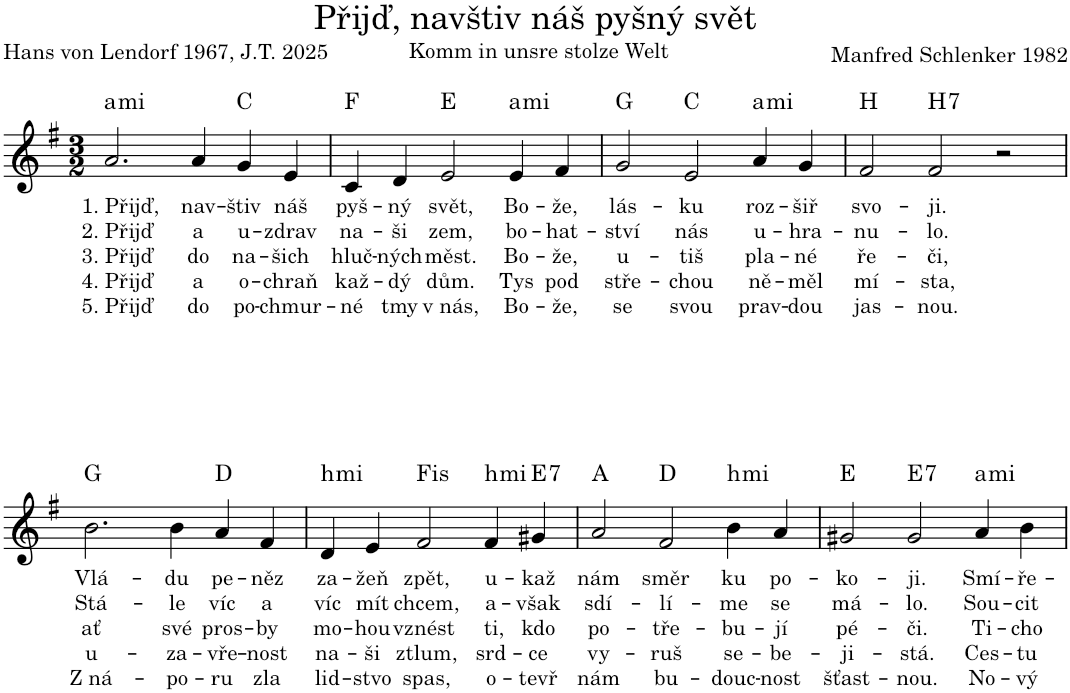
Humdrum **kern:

**kern	**text	**text	**text	**text	**text	**harte
*part1	*part1	*part1	*part1	*part1	*part1	*part1
*staff1	*staff1	*staff1	*staff1	*staff1	*staff1	*
*I"Zpěv	*	*	*	*	*	*
*clefG2	*	*	*	*	*	*
*k[f#]	*	*	*	*	*	*
*M3/2	*	*	*	*	*	*
=1	=1	=1	=1	=1	=1	=1
!	!LO:LY:b	!LO:LY:b	!LO:LY:b	!LO:LY:b	!LO:LY:b	!LO:H:kt=mi
2.a/	1. Přijď,	2. Přijď	3. Přijď	4. Přijď	5. Přijď	A:min
!	!LO:LY:b	!LO:LY:b	!LO:LY:b	!LO:LY:b	!LO:LY:b	!
4a/	nav-	a	do	a	do	.
!	!LO:LY:b	!LO:LY:b	!LO:LY:b	!LO:LY:b	!LO:LY:b	!
4g/	-štiv	u-	na-	o-	po-	C:maj
!	!LO:LY:b	!LO:LY:b	!LO:LY:b	!LO:LY:b	!LO:LY:b	!
4e/	náš	-zdrav	-šich	-chraň	-chmur-	.
=2	=2	=2	=2	=2	=2	=2
!	!LO:LY:b	!LO:LY:b	!LO:LY:b	!LO:LY:b	!LO:LY:b	!
4c/	pyš-	na-	hluč-	kaž-	-né	F:maj
!	!LO:LY:b	!LO:LY:b	!LO:LY:b	!LO:LY:b	!LO:LY:b	!
4d/	-ný	-ši	-ných	-dý	tmy	.
!	!LO:LY:b	!LO:LY:b	!LO:LY:b	!LO:LY:b	!LO:LY:b	!
2e/	svět,	zem,	měst.	dům.	v nás,	E:maj
!	!LO:LY:b	!LO:LY:b	!LO:LY:b	!LO:LY:b	!LO:LY:b	!LO:H:kt=mi
4e/	Bo-	bo-	Bo-	Tys	Bo-	A:min
!	!LO:LY:b	!LO:LY:b	!LO:LY:b	!LO:LY:b	!LO:LY:b	!
4f#/	-že,	-hat-	-že,	pod	-že,	.
=3	=3	=3	=3	=3	=3	=3
!	!LO:LY:b	!LO:LY:b	!LO:LY:b	!LO:LY:b	!LO:LY:b	!
2g/	lás-	-ství	u-	stře-	se	G:maj
!	!LO:LY:b	!LO:LY:b	!LO:LY:b	!LO:LY:b	!LO:LY:b	!
2e/	-ku	nás	-tiš	-chou	svou	C:maj
!	!LO:LY:b	!LO:LY:b	!LO:LY:b	!LO:LY:b	!LO:LY:b	!LO:H:kt=mi
4a/	roz-	u-	pla-	ně-	prav-	A:min
!	!LO:LY:b	!LO:LY:b	!LO:LY:b	!LO:LY:b	!LO:LY:b	!
4g/	-šiř	-hra-	-né	-měl	-dou	.
=4	=4	=4	=4	=4	=4	=4
!	!LO:LY:b	!LO:LY:b	!LO:LY:b	!LO:LY:b	!LO:LY:b	!
2f#/	svo-	-nu-	ře-	mí-	jas-	B:maj
!	!LO:LY:b	!LO:LY:b	!LO:LY:b	!LO:LY:b	!LO:LY:b	!LO:H:kt=7
2f#/	-ji.	-lo.	-či,	-sta,	-nou.	B:7
2r	.	.	.	.	.	.
!!LO:LB:g=z
=5	=5	=5	=5	=5	=5	=5
!	!LO:LY:b	!LO:LY:b	!LO:LY:b	!LO:LY:b	!LO:LY:b	!
2.b\	Vlá-	Stá-	ať	u-	Z ná-	G:maj
!	!LO:LY:b	!LO:LY:b	!LO:LY:b	!LO:LY:b	!LO:LY:b	!
4b\	-du	-le	své	-za-	-po-	.
!	!LO:LY:b	!LO:LY:b	!LO:LY:b	!LO:LY:b	!LO:LY:b	!
4a/	pe-	víc	pros-	-vře-	-ru	D:maj
!	!LO:LY:b	!LO:LY:b	!LO:LY:b	!LO:LY:b	!LO:LY:b	!
4f#/	-něz	a	-by	-nost	zla	.
=6	=6	=6	=6	=6	=6	=6
!	!LO:LY:b	!LO:LY:b	!LO:LY:b	!LO:LY:b	!LO:LY:b	!LO:H:kt=mi
4d/	za-	víc	mo-	na-	lid-	B:min
!	!LO:LY:b	!LO:LY:b	!LO:LY:b	!LO:LY:b	!LO:LY:b	!
4e/	-žeň	mít	-hou	-ši	-stvo	.
!	!LO:LY:b	!LO:LY:b	!LO:LY:b	!LO:LY:b	!LO:LY:b	!
2f#/	zpět,	chcem,	vznést	ztlum,	spas,	F#:maj
!	!LO:LY:b	!LO:LY:b	!LO:LY:b	!LO:LY:b	!LO:LY:b	!LO:H:kt=mi
4f#/	u-	a-	ti,	srd-	o-	B:min
!	!LO:LY:b	!LO:LY:b	!LO:LY:b	!LO:LY:b	!LO:LY:b	!LO:H:kt=7
4g#X/	-kaž	-však	kdo	-ce	-tevř	E:7
=7	=7	=7	=7	=7	=7	=7
!	!LO:LY:b	!LO:LY:b	!LO:LY:b	!LO:LY:b	!LO:LY:b	!
2a/	nám	sdí-	po-	vy-	nám	A:maj
!	!LO:LY:b	!LO:LY:b	!LO:LY:b	!LO:LY:b	!LO:LY:b	!
2f#/	směr	-lí-	-tře-	-ruš	bu-	D:maj
!	!LO:LY:b	!LO:LY:b	!LO:LY:b	!LO:LY:b	!LO:LY:b	!LO:H:kt=mi
4b\	ku	-me	-bu-	se-	-douc-	B:min
!	!LO:LY:b	!LO:LY:b	!LO:LY:b	!LO:LY:b	!LO:LY:b	!
4a/	po-	se	-jí	-be-	-nost	.
=8	=8	=8	=8	=8	=8	=8
!	!LO:LY:b	!LO:LY:b	!LO:LY:b	!LO:LY:b	!LO:LY:b	!
2g#X/	-ko-	má-	pé-	-ji-	šťast-	E:maj
!	!LO:LY:b	!LO:LY:b	!LO:LY:b	!LO:LY:b	!LO:LY:b	!LO:H:kt=7
2g#/	-ji.	-lo.	-či.	-stá.	-nou.	E:7
!	!LO:LY:b	!LO:LY:b	!LO:LY:b	!LO:LY:b	!LO:LY:b	!LO:H:kt=mi
4a/	Smí-	Sou-	Ti-	Ces-	No-	A:min
!	!LO:LY:b	!LO:LY:b	!LO:LY:b	!LO:LY:b	!LO:LY:b	!
4b\	-ře-	-cit	-cho	-tu	-vý	.
=	=	=	=	=	=	=
*-	*-	*-	*-	*-	*-	*-
